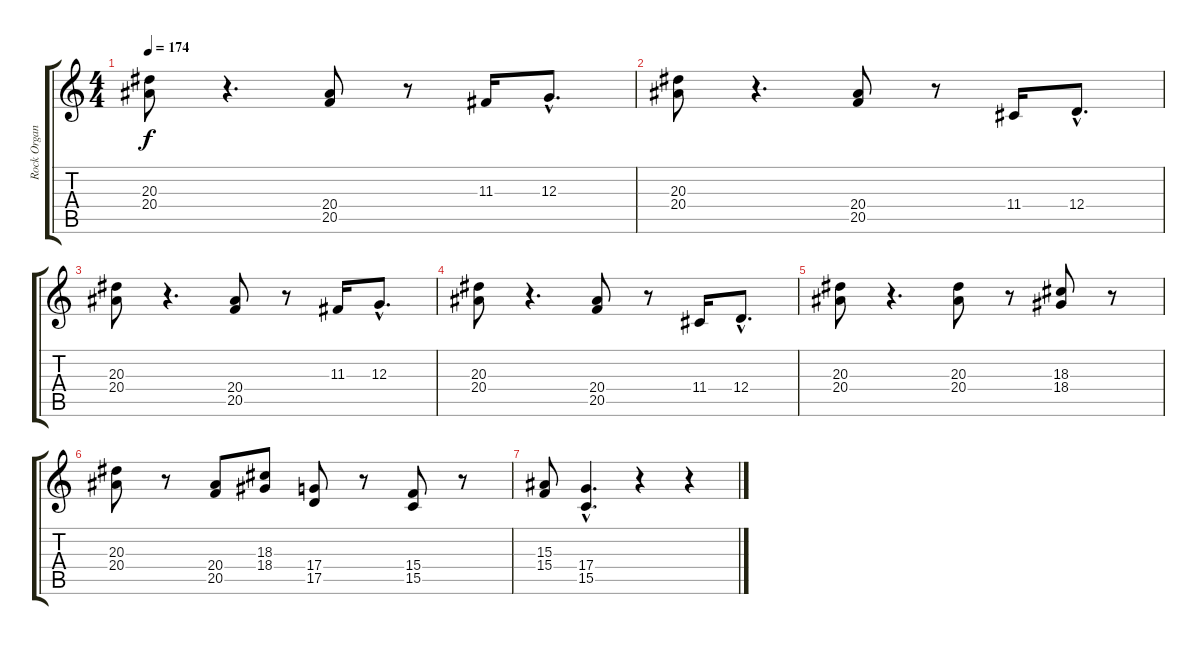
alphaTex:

\track ("Rock Organ" "Rock Organ") {instrument rockorgan}
\staff {score tabs}
\tuning (E4 B3 G3 D3 A2 E2) {hide}
\ts (4 4)
\tempo 174
\clef g2
\ks c
(20.3 20.4).8{dy f} r.4{d} (20.4 20.5).8 r.8 11.3.16 12.3{hac}.8{d} |
(20.3 20.4).8 r.4{d} (20.4 20.5).8 r.8 11.4.16 12.4{hac}.8{d} |
(20.3 20.4).8 r.4{d} (20.4 20.5).8 r.8 11.3.16 12.3{hac}.8{d} |
(20.3 20.4).8 r.4{d} (20.4 20.5).8 r.8 11.4.16 12.4{hac}.8{d} |
(20.3 20.4).8 r.4{d} (20.3 20.4).8 r.8 (18.3 18.4).8 r.8 |
(20.3 20.4).8 r.8 (20.4 20.5).8 (18.3 18.4).8 (17.4 17.5).8 r.8 (15.4 15.5).8 r.8 |
(15.3 15.4).8 (17.4{hac} 15.5{hac}).4{d} r.4 r.4
